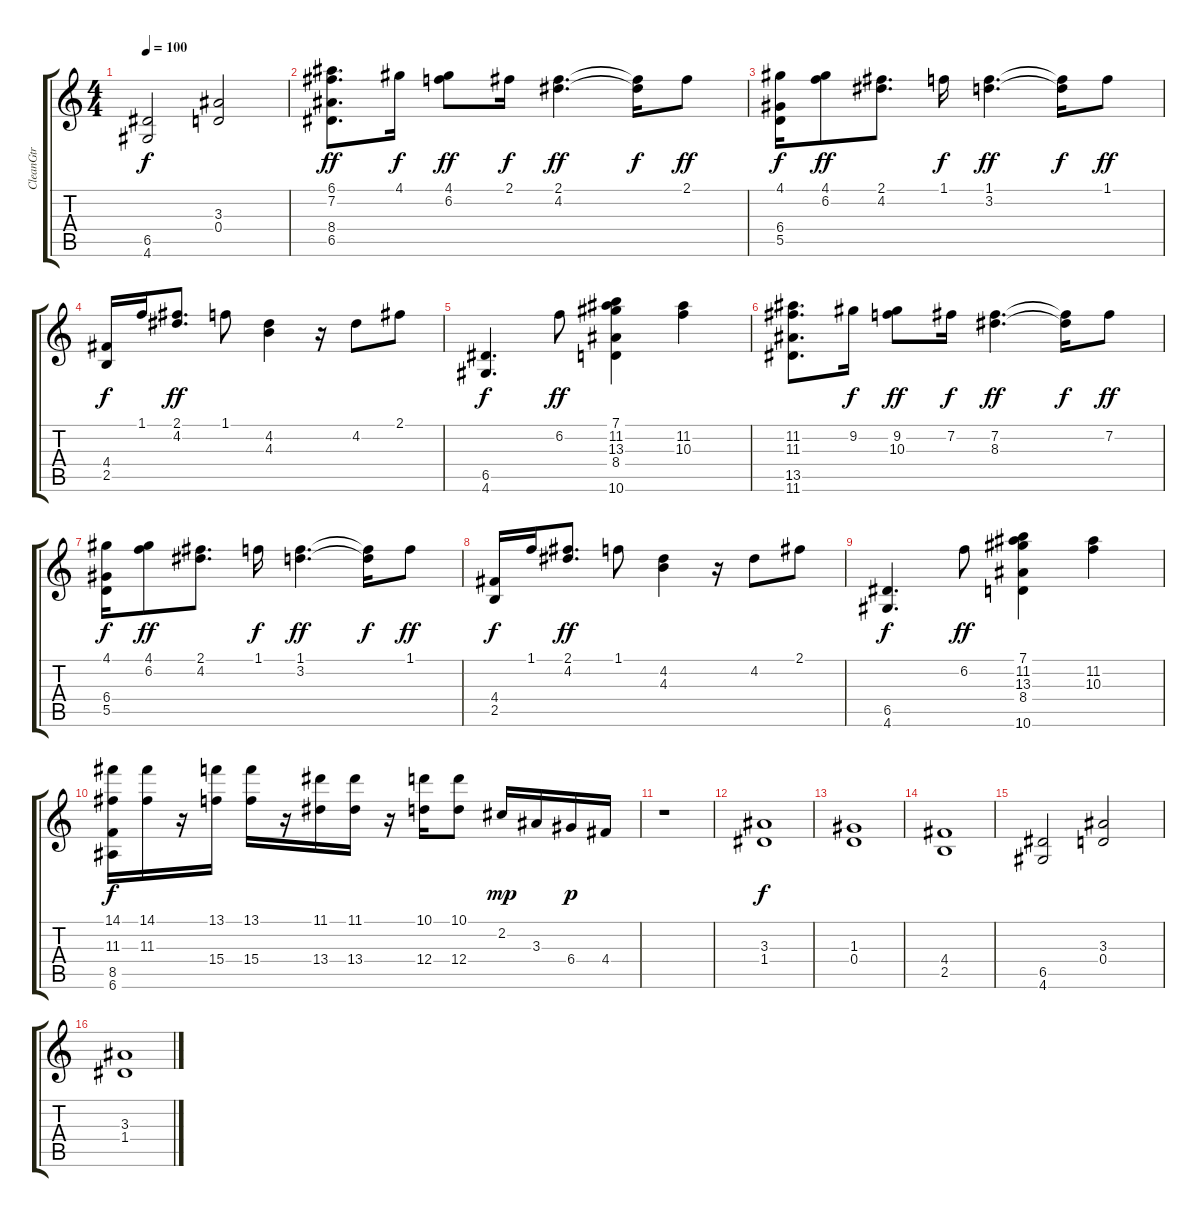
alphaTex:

\track ("CleanGtr" "CleanGtr") {instrument electricguitarclean}
\staff {score tabs}
\tuning (E4 B3 G3 D3 A2 E2) {hide}
\ts (4 4)
\tempo 100
\clef g2
\ks c
(6.5 4.6).2{dy f} (3.3 0.4).2 |
(6.1 7.2 8.4 6.5).8{d dy ff} 4.1.16{dy f} (4.1 6.2).8{dy ff} 2.1.16{dy f} (2.1 4.2).4{d dy ff} (2.1{t} 4.2{t}).16{dy f} 2.1.8{dy ff} |
(4.1 6.4 5.5).16{dy f} (4.1 6.2).8{dy ff} (2.1 4.2).8{d} 1.1.16{dy f} (1.1 3.2).4{d dy ff} (1.1{t} 3.2{t}).16{dy f} 1.1.8{dy ff} |
(4.4 2.5).16{dy f} 1.1.16 (2.1 4.2).8{d dy ff} 1.1.8 (4.2 4.3).4 r.16 4.2.8 2.1.8 |
(6.5 4.6).4{d dy f} 6.2.8{dy ff} (7.1 11.2 13.3 8.4 10.6).4 (11.2 10.3).4 |
(11.2 11.3 13.5 11.6).8{d} 9.2.16{dy f} (9.2 10.3).8{dy ff} 7.2.16{dy f} (7.2 8.3).4{d dy ff} (7.2{t} 8.3{t}).16{dy f} 7.2.8{dy ff} |
(4.1 6.4 5.5).16{dy f} (4.1 6.2).8{dy ff} (2.1 4.2).8{d} 1.1.16{dy f} (1.1 3.2).4{d dy ff} (1.1{t} 3.2{t}).16{dy f} 1.1.8{dy ff} |
(4.4 2.5).16{dy f} 1.1.16 (2.1 4.2).8{d dy ff} 1.1.8 (4.2 4.3).4 r.16 4.2.8 2.1.8 |
(6.5 4.6).4{d dy f} 6.2.8{dy ff} (7.1 11.2 13.3 8.4 10.6).4 (11.2 10.3).4 |
(14.1 11.3 8.5 6.6).16{dy f} (14.1 11.3).16 r.16 (13.1 15.4).16 (13.1 15.4).16 r.16 (11.1 13.4).16 (11.1 13.4).16 r.16 (10.1 12.4).16 (10.1 12.4).8 2.2.16{dy mp} 3.3.16 6.4.16{dy p} 4.4.16 |
r.1 |
(3.3 1.4).1{dy f} |
(1.3 0.4).1 |
(4.4 2.5).1 |
(6.5 4.6).2 (3.3 0.4).2 |
(3.3 1.4).1
